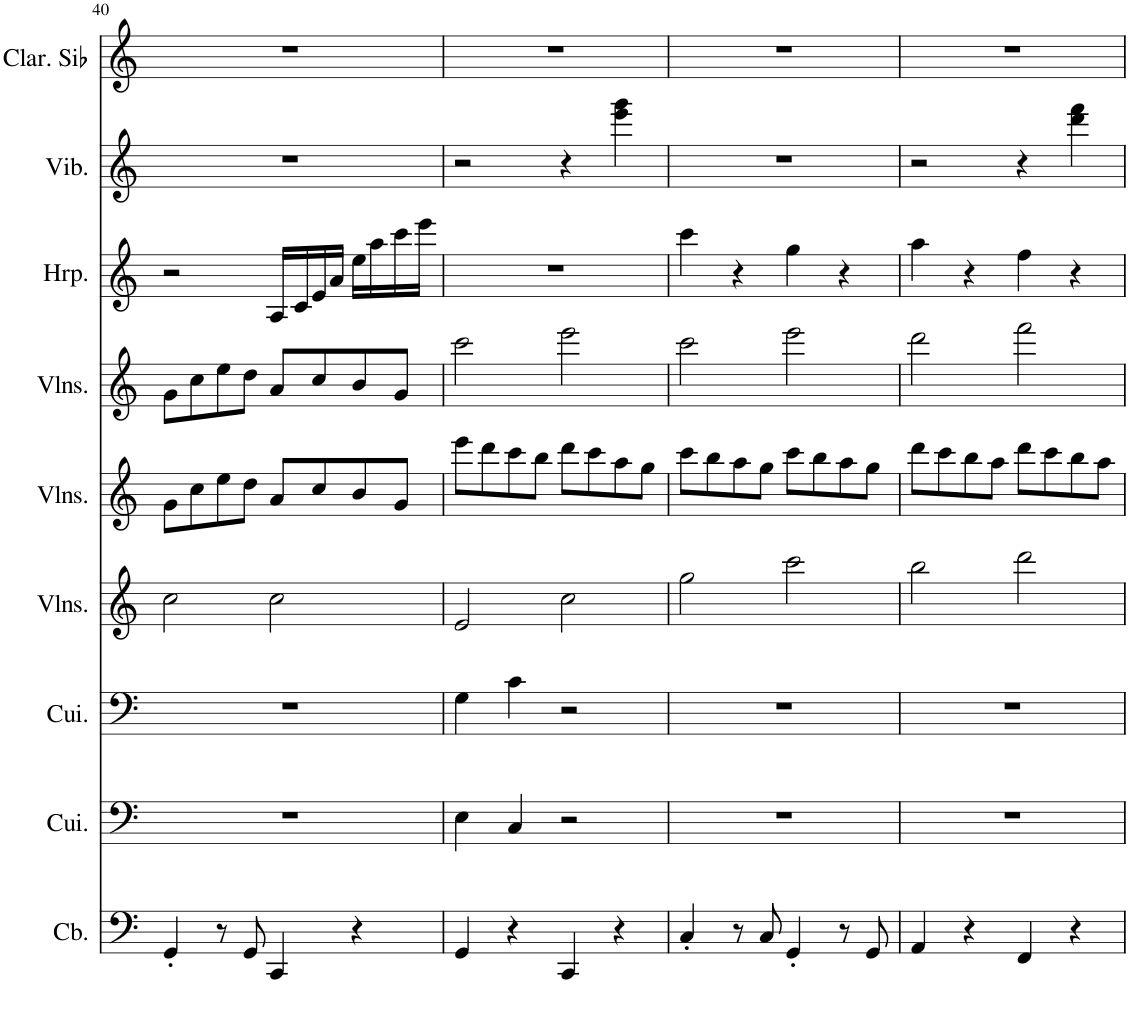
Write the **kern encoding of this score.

**kern	**kern	**kern	**kern	**kern	**kern	**kern	**kern	**kern
*part9	*part8	*part7	*part6	*part5	*part4	*part3	*part2	*part1
*staff9	*staff8	*staff7	*staff6	*staff5	*staff4	*staff3	*staff2	*staff1
*I"Contrebasse	*I"Cuivres	*I"Cuivres	*I"Violons	*I"Violons	*I"Violons	*I"Harpe	*I"Vibraphone	*I"Clarinette en Sib, Timid
*I'Cb.	*I'Cui.	*I'Cui.	*I'Vlns.	*I'Vlns.	*I'Vlns.	*I'Hrp.	*I'Vib.	*I'Clar. Sib
!!LO:PB:g=z
*clefF4	*clefF4	*clefF4	*clefG2	*clefG2	*clefG2	*clefG2	*clefG2	*clefG2
*Trd7c12	*	*	*	*	*	*	*	*Trd1c2
*k[]	*k[]	*k[]	*k[]	*k[]	*k[]	*k[]	*k[]	*k[]
*M4/4	*M4/4	*M4/4	*M4/4	*M4/4	*M4/4	*M4/4	*M4/4	*M4/4
=40	=40	=40	=40	=40	=40	=40	=40	=40
4GG'/	1r	1r	2cc\	8g\L	8g\L	2r	1r	1r
.	.	.	.	8cc\	8cc\	.	.	.
8r	.	.	.	8ee\	8ee\	.	.	.
8GG/	.	.	.	8dd\J	8dd\J	.	.	.
4CC/	.	.	2cc\	8a/L	8a/L	16A/LL	.	.
.	.	.	.	.	.	16c/	.	.
.	.	.	.	8cc/	8cc/	16e/	.	.
.	.	.	.	.	.	16a/JJ	.	.
4r	.	.	.	8b/	8b/	16ee\LL	.	.
.	.	.	.	.	.	16aa\	.	.
.	.	.	.	8g/J	8g/J	16ccc\	.	.
.	.	.	.	.	.	16eee\JJ	.	.
=41	=41	=41	=41	=41	=41	=41	=41	=41
4GG/	4E\	4G\	2e/	8eee\L	2ccc\	1r	2r	1r
.	.	.	.	8ddd\	.	.	.	.
4r	4C/	4c\	.	8ccc\	.	.	.	.
.	.	.	.	8bb\J	.	.	.	.
4CC/	2r	2r	2cc\	8ddd\L	2eee\	.	4r	.
.	.	.	.	8ccc\	.	.	.	.
4r	.	.	.	8aa\	.	.	4eee\ 4ggg\	.
.	.	.	.	8gg\J	.	.	.	.
=42	=42	=42	=42	=42	=42	=42	=42	=42
4C'/	1r	1r	2gg\	8ccc\L	2ccc\	4ccc\	1r	1r
.	.	.	.	8bb\	.	.	.	.
8r	.	.	.	8aa\	.	4r	.	.
8C/	.	.	.	8gg\J	.	.	.	.
4GG'/	.	.	2ccc\	8ccc\L	2eee\	4gg\	.	.
.	.	.	.	8bb\	.	.	.	.
8r	.	.	.	8aa\	.	4r	.	.
8GG/	.	.	.	8gg\J	.	.	.	.
=43	=43	=43	=43	=43	=43	=43	=43	=43
4AA/	1r	1r	2bb\	8ddd\L	2ddd\	4aa\	2r	1r
.	.	.	.	8ccc\	.	.	.	.
4r	.	.	.	8bb\	.	4r	.	.
.	.	.	.	8aa\J	.	.	.	.
4FF/	.	.	2ddd\	8ddd\L	2fff\	4ff\	4r	.
.	.	.	.	8ccc\	.	.	.	.
4r	.	.	.	8bb\	.	4r	4ddd\ 4fff\	.
.	.	.	.	8aa\J	.	.	.	.
=	=	=	=	=	=	=	=	=
*-	*-	*-	*-	*-	*-	*-	*-	*-
